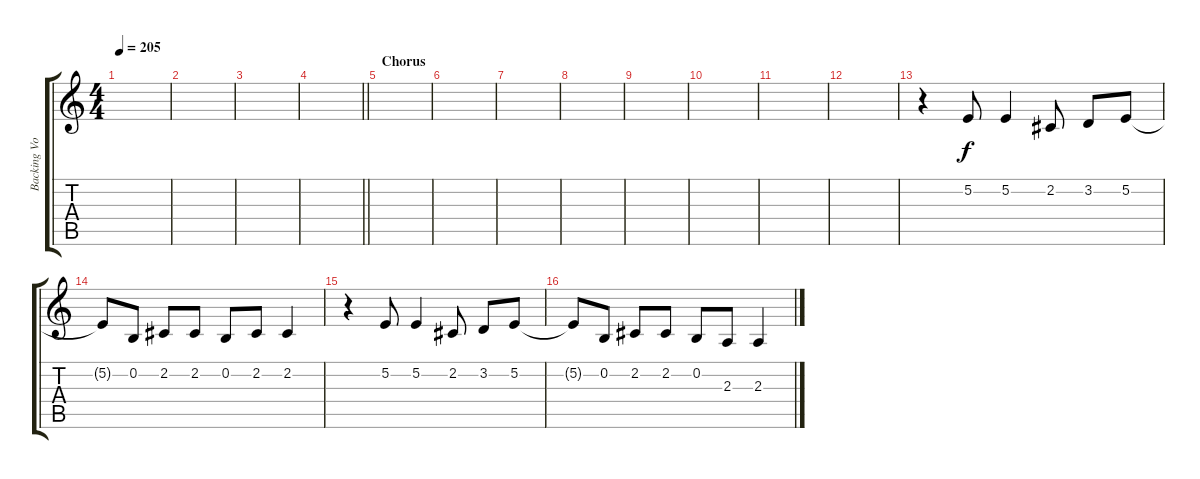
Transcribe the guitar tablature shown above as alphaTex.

\track ("Backing Vocal" "Backing Vo") {instrument bassoon}
\staff {score tabs}
\tuning (E4 B3 G3 D3 A2 E2) {hide}
\ts (4 4)
\tempo 205
\clef g2
\ks c
|
|
|
\barLineRight lightlight
|
\section ("" "Chorus")
|
|
|
|
|
|
|
|
r.4 5.2.8 5.2.4 2.2.8 3.2.8 5.2.8 |
5.2{t}.8 0.2.8 2.2.8 2.2.8 0.2.8 2.2.8 2.2.4 |
r.4 5.2.8 5.2.4 2.2.8 3.2.8 5.2.8 |
5.2{t}.8 0.2.8 2.2.8 2.2.8 0.2.8 2.3.8 2.3.4
